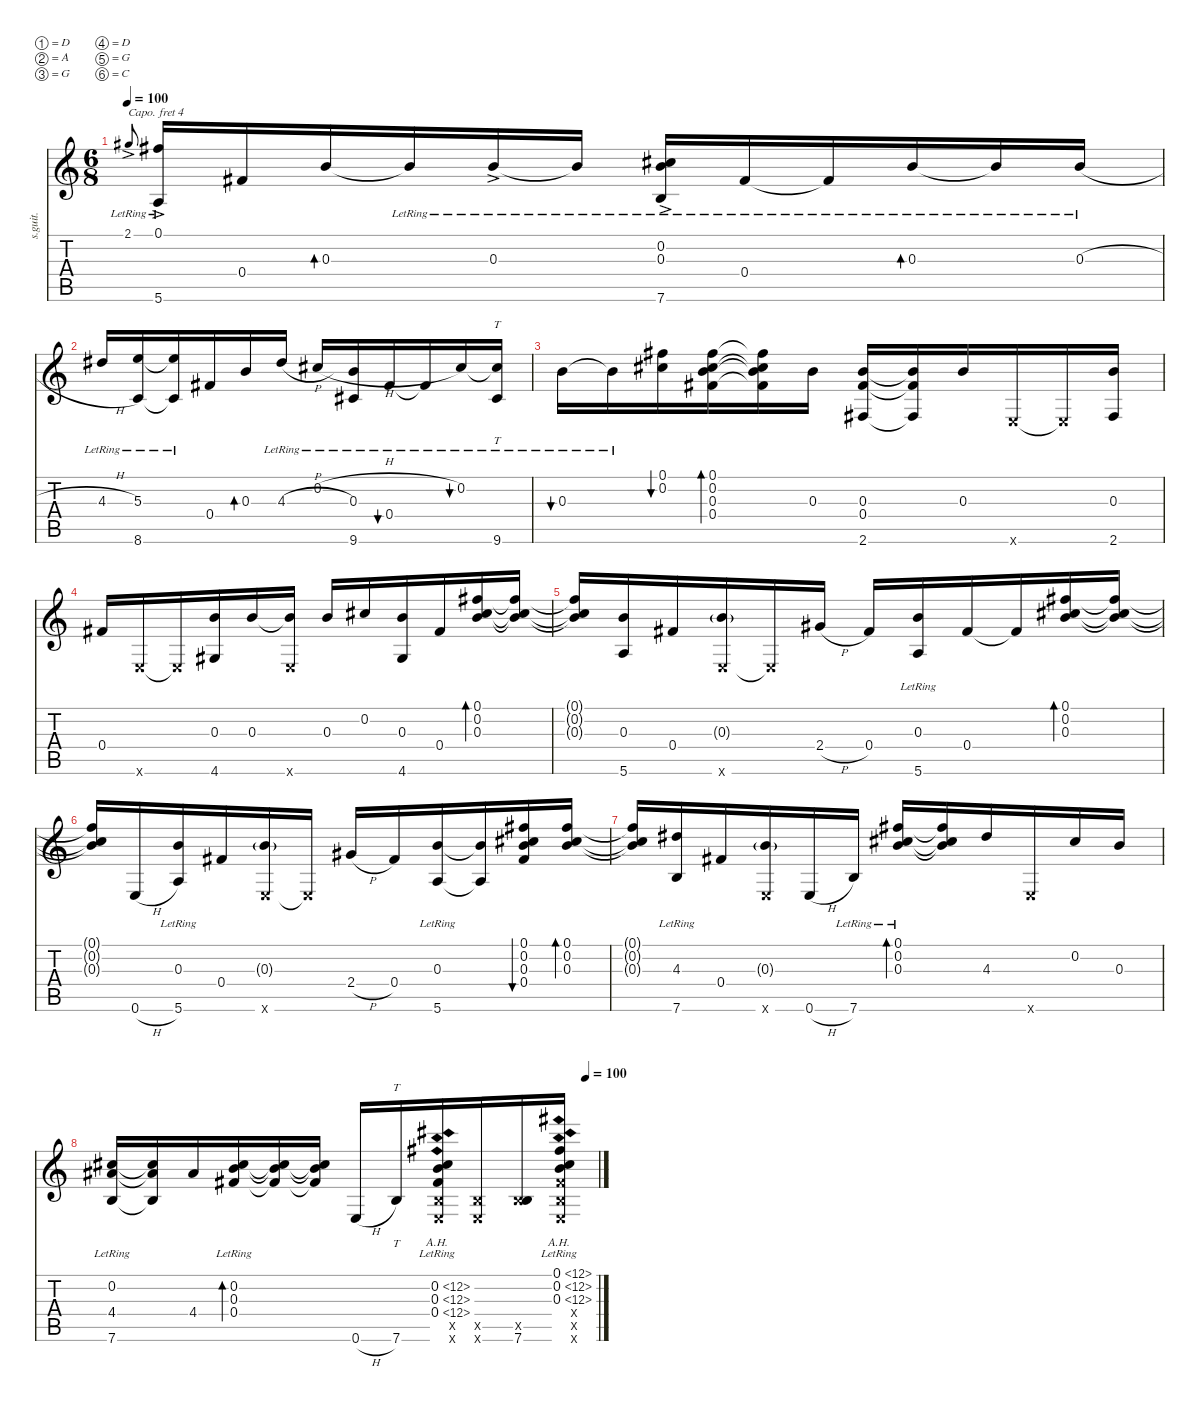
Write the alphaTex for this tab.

\defaultSystemsLayout 4
\hideDynamics
\bracketExtendMode nobrackets
\otherSystemsTrackNameOrientation horizontal
\track ("Steel Guitar" "s.guit.") {multiBarRest instrument acousticguitarsteel}
\staff {score tabs}
\capo 4
\tuning (D4 A3 G3 D3 G2 C2)
\ts (6 8)
\tempo 100
\clef g2
\ks c
2.1{ac lr}.8{gr onbeat dy mf} (0.1{ac lr} 5.6{ac lr}).16 0.4.16 0.3.16{bd 39} 0.3{lr t}.16 0.3{ac lr}.16 0.3{lr t}.16 (0.3{ac lr} 7.6{ac lr} 0.2{ac lr}).16 0.4{lr}.16 0.4{lr t}.16 0.3{lr}.16{bd 39} 0.3{lr t}.16 0.3{h lr}.16 |
4.3{h lr}.16 (5.3{lr} 8.6{lr}).16 (5.3{lr t} 8.6{lr t}).16 0.4.16 0.3.16{bd 39} 4.3{h lr}.16 0.2{h lr}.16 (0.3{lr} 9.6{lr}).16 0.4{lr}.16{bu 39} 0.4{lr t}.16 0.2{lr}.16{bu 39} (0.2{lr t} 9.6).16{tt} |
0.3{lr}.16{bu 39} 0.3{lr t}.16 (0.1 0.2).16{bu 39} (0.1 0.2 0.3 0.4).16{bd 39} (0.1{t} 0.2{t} 0.3{t} 0.4{t}).16 0.3.16 (2.6 0.3 0.4).16 (0.3{t} 2.6{t} 0.4{t}).16 0.3.16 0.6{x}.16 0.6{x t}.16 (0.3 2.6).16 |
0.4.16 0.6{x}.16 0.6{x t}.16 (4.6 0.3).16 0.3.16 (0.3{t} 0.6{x}).16 0.3.16 0.2.16 (0.3 4.6).16 0.4.16 (0.1 0.2 0.3).16{bd 39} (0.1{t} 0.2{t} 0.3{t}).16 |
\tempo (100 hide)
(0.1{t} 0.2{t} 0.3{t}).16 (5.6 0.3).16 0.4.16 (0.6{x} 0.3{g}).16 0.6{x t}.16 2.4{h}.16 0.4.16 (0.3{lr} 5.6{lr}).16 0.4.16 0.4{t}.16 (0.1 0.2 0.3).16{bd 39} (0.1{t} 0.2{t} 0.3{t}).16 |
(0.1{t} 0.2{t} 0.3{t}).16 0.6{h}.16 (5.6{lr} 0.3{lr}).16 0.4.16 (0.6{x} 0.3{g}).16 0.6{x t}.16 2.4{h}.16 0.4.16 (0.3{lr} 5.6{lr}).16 (0.3{t} 5.6{t}).16 (0.4 0.1 0.2 0.3).16{bu 39} (0.1 0.2 0.3).16{bd 39} |
(0.1{t} 0.2{t} 0.3{t}).16 (4.3{lr} 7.6{lr}).16 0.4.16 (0.6{x} 0.3{g}).16 0.6{h}.16 7.6{lr}.16 (0.1{lr} 0.2{lr} 0.3{lr}).16{bd 39} (0.3{t} 0.1{t} 0.2{t}).16 4.3.16 0.6{x}.16 0.2.16 0.3.16 |
\tempo (100 0.975)
(0.2{lr} 7.6{lr} 4.4{lr}).16 (4.4{t} 0.2{t} 7.6{t}).16 4.4.16 (0.3{lr} 0.2{lr} 0.4{lr}).16{bd 39} (0.3{t} 0.2{t} 0.4{t}).16 (0.3{t} 0.2{t} 0.4{t}).16 0.6{h}.16 7.6.16{tt} (0.3{ah 12 lr} 0.2{ah 12 lr} 0.4{ah 12 lr} 0.5{x} 0.6{x}).16 (0.5{x} 0.6{x}).16 (0.5{x} 7.6).16 (0.3{ah 12 lr} 0.2{ah 12 lr} 0.1{ah 12 lr} 0.4{x} 0.5{x} 0.6{x}).16
